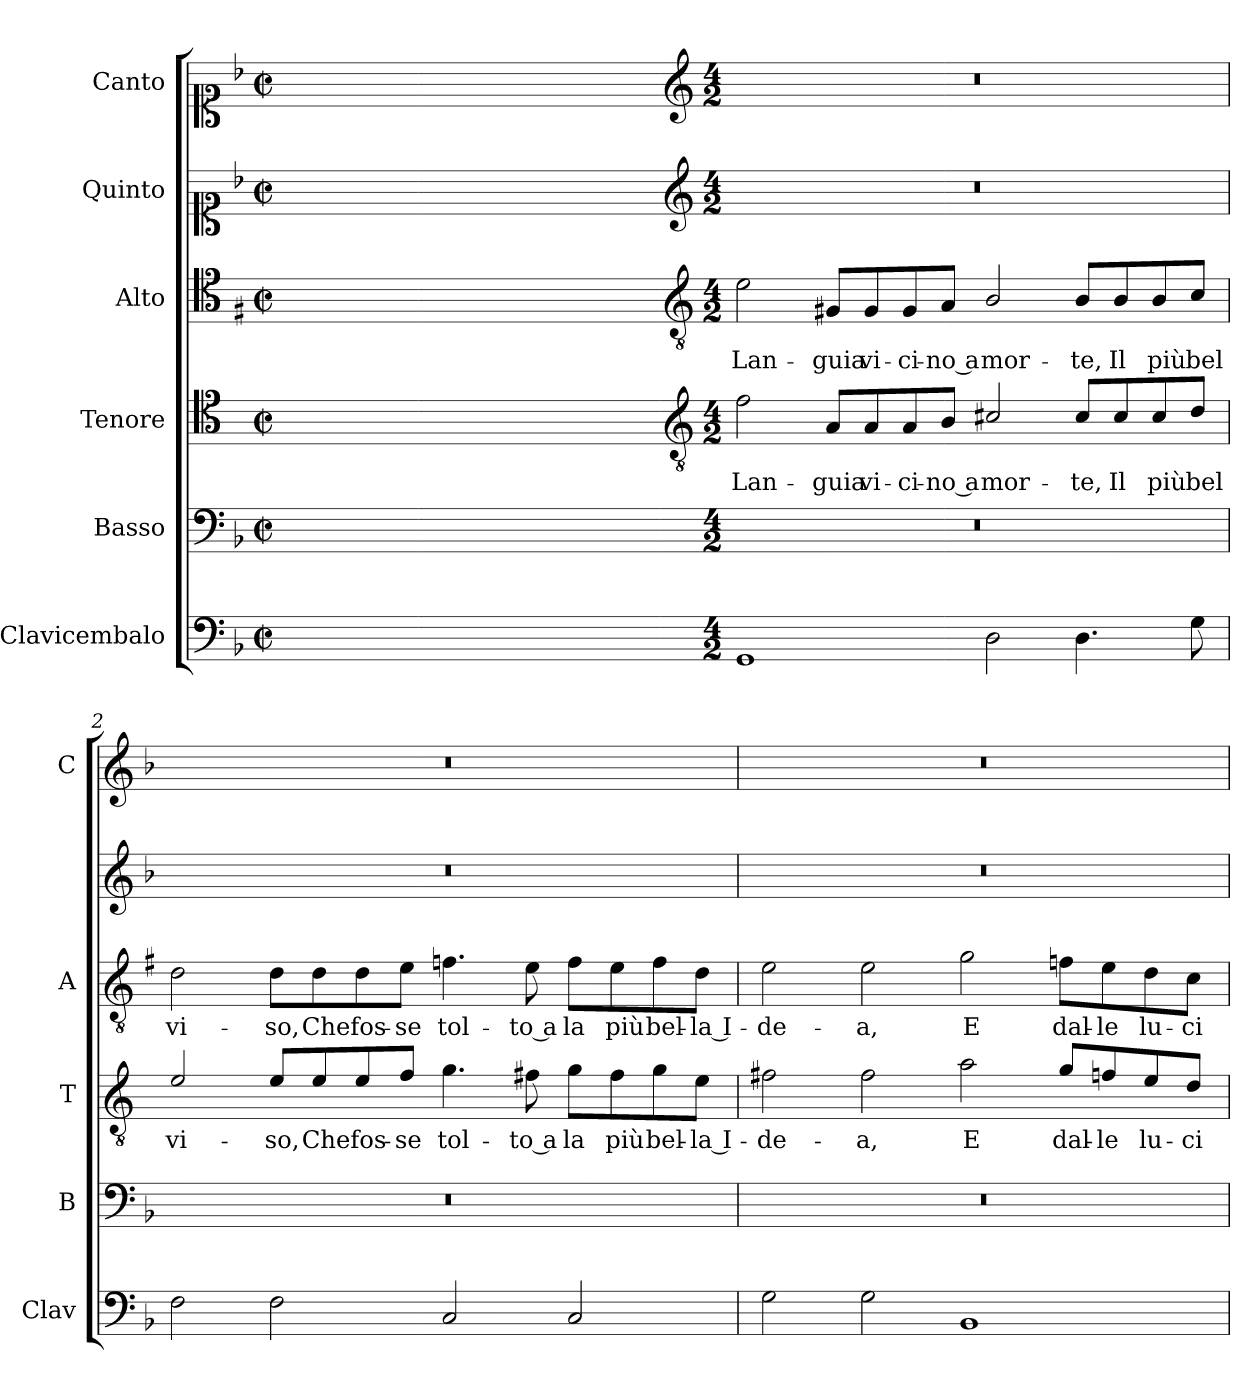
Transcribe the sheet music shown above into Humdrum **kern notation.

**kern	**kern	**kern	**text	**kern	**text	**kern	**kern
*part6	*part5	*part4	*part4	*part3	*part3	*part2	*part1
*staff6	*staff5	*staff4	*staff4	*staff3	*staff3	*staff2	*staff1
*I"Clavicembalo	*I"Basso	*I"Tenore	*	*I"Alto	*	*I"Quinto	*I"Canto
*I'Clav	*I'B	*I'T	*	*I'A	*	*	*I'C
*clefF4	*clefF4	*clefC4	*	*clefC4	*	*clefC1	*clefC1
*	*	*ITrd4c7	*	*ITrd1c2	*	*	*
*k[b-]	*k[b-]	*k[b-]	*	*k[b-]	*	*k[b-]	*k[b-]
*F:	*F:	*F:	*	*F:	*	*F:	*F:
*M2/2	*M2/2	*M2/2	*	*M2/2	*	*M2/2	*M2/2
*met(c|)	*met(c|)	*met(c|)	*	*met(c|)	*	*met(c|)	*met(c|)
=	=	=	=	=	=	=	=
1ryy	1ryy	1ryy	.	1ryy	.	1ryy	1ryy
=1X-	=1X-	=1X-	=1X-	=1X-	=1X-	=1X-	=1X-
4ryy	4ryy	4ryy	.	4ryy	.	4ryy	4ryy
4ryy	4ryy	4ryy	.	4ryy	.	4ryy	4ryy
4ryy	4ryy	4ryy	.	4ryy	.	4ryy	4ryy
4ryy	4ryy	4ryy	.	4ryy	.	4ryy	4ryy
=1-	=1-	=1-	=1-	=1-	=1-	=1-	=1-
*	*	*clefGv2	*	*clefGv2	*	*clefG2	*clefG2
*M4/2	*M4/2	*M4/2	*	*M4/2	*	*M4/2	*M4/2
!	!	!	!LO:LY:b	!	!LO:LY:b	!	!
1GG	0r	2B-\	Lan-	2d\	Lan-	0r	0r
!	!	!	!LO:LY:b	!	!LO:LY:b	!	!
.	.	8D/L	-guia	8F#X/L	-guia	.	.
!	!	!	!LO:LY:b	!	!LO:LY:b	!	!
.	.	8D/	vi-	8F#/	vi-	.	.
!	!	!	!LO:LY:b	!	!LO:LY:b	!	!
.	.	8D/	-ci-	8F#/	-ci-	.	.
!	!	!	!LO:LY:b	!	!LO:LY:b	!	!
.	.	8E/J	-no a	8G/J	-no a	.	.
!	!	!	!LO:LY:b	!	!LO:LY:b	!	!
2D\	.	2F#X/	mor-	2A/	mor-	.	.
!	!	!	!LO:LY:b	!	!LO:LY:b	!	!
4.D\	.	8F#/L	-te,	8A/L	-te,	.	.
!	!	!	!LO:LY:b	!	!LO:LY:b	!	!
.	.	8F#/	Il	8A/	Il	.	.
!	!	!	!LO:LY:b	!	!LO:LY:b	!	!
.	.	8F#/	più	8A/	più	.	.
!	!	!	!LO:LY:b	!	!LO:LY:b	!	!
8G\	.	8G/J	bel	8B-/J	bel	.	.
=2	=2	=2	=2	=2	=2	=2	=2
!	!	!	!LO:LY:b	!	!LO:LY:b	!	!
2F\	0r	2A/	vi-	2c\	vi-	0r	0r
!	!	!	!LO:LY:b	!	!LO:LY:b	!	!
2F\	.	8A/L	-so,	8c\L	-so,	.	.
!	!	!	!LO:LY:b	!	!LO:LY:b	!	!
.	.	8A/	Che	8c\	Che	.	.
!	!	!	!LO:LY:b	!	!LO:LY:b	!	!
.	.	8A/	fos-	8c\	fos-	.	.
!	!	!	!LO:LY:b	!	!LO:LY:b	!	!
.	.	8B-/J	-se	8d\J	-se	.	.
!	!	!	!LO:LY:b	!	!LO:LY:b	!	!
2C/	.	4.c\	tol-	4.e-X\	tol-	.	.
!	!	!	!LO:LY:b	!	!LO:LY:b	!	!
.	.	8Bn\	-to a	8d\	-to a	.	.
!	!	!	!LO:LY:b	!	!LO:LY:b	!	!
2C/	.	8c\L	la	8e-\L	la	.	.
!	!	!	!LO:LY:b	!	!LO:LY:b	!	!
.	.	8B\	più	8d\	più	.	.
!	!	!	!LO:LY:b	!	!LO:LY:b	!	!
.	.	8c\	bel-	8e-\	bel-	.	.
!	!	!	!LO:LY:b	!	!LO:LY:b	!	!
.	.	8A\J	-la I-	8c\J	-la I-	.	.
!!LO:LB:g=z
=3	=3	=3	=3	=3	=3	=3	=3
!	!	!	!LO:LY:b	!	!LO:LY:b	!	!
2G\	0r	2Bn\	-de-	2d\	-de-	0r	0r
!	!	!	!LO:LY:b	!	!LO:LY:b	!	!
2G\	.	2B\	-a,	2d\	-a,	.	.
!	!	!	!LO:LY:b	!	!LO:LY:b	!	!
1BB-	.	2d\	E	2f\	E	.	.
!	!	!	!LO:LY:b	!	!LO:LY:b	!	!
.	.	8c/L	dal-	8e-X\L	dal-	.	.
!	!	!	!LO:LY:b	!	!LO:LY:b	!	!
.	.	8B-X/	-le	8d\	-le	.	.
!	!	!	!LO:LY:b	!	!LO:LY:b	!	!
.	.	8A/	lu-	8c\	lu-	.	.
!	!	!	!LO:LY:b	!	!LO:LY:b	!	!
.	.	8G/J	-ci	8B-\J	-ci	.	.
=	=	=	=	=	=	=	=
*-	*-	*-	*-	*-	*-	*-	*-
